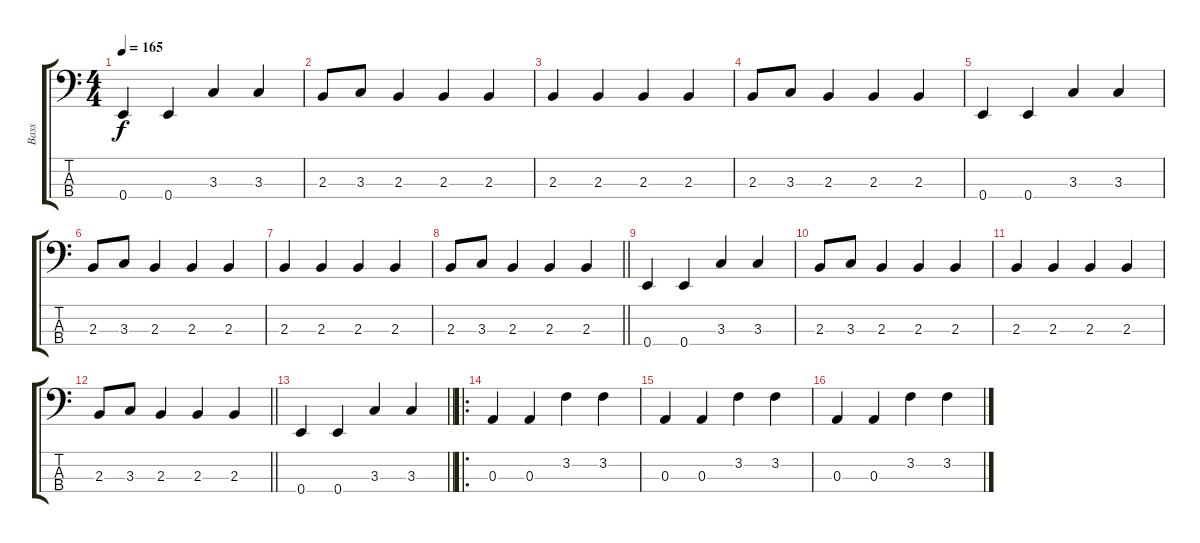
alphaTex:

\track ("Bass" "Bass") {instrument electricbassfinger}
\staff {score tabs}
\tuning (G2 D2 A1 E1) {hide}
\ts (4 4)
\tempo 165
\clef f4
\ks c
0.4.4{dy f} 0.4.4 3.3.4 3.3.4 |
2.3.8 3.3.8 2.3.4 2.3.4 2.3.4 |
2.3.4 2.3.4 2.3.4 2.3.4 |
2.3.8 3.3.8 2.3.4 2.3.4 2.3.4 |
0.4.4 0.4.4 3.3.4 3.3.4 |
2.3.8 3.3.8 2.3.4 2.3.4 2.3.4 |
2.3.4 2.3.4 2.3.4 2.3.4 |
\barLineRight lightlight
2.3.8 3.3.8 2.3.4 2.3.4 2.3.4 |
0.4.4 0.4.4 3.3.4 3.3.4 |
2.3.8 3.3.8 2.3.4 2.3.4 2.3.4 |
2.3.4 2.3.4 2.3.4 2.3.4 |
\barLineRight lightlight
2.3.8 3.3.8 2.3.4 2.3.4 2.3.4 |
\barLineRight lightlight
0.4.4 0.4.4 3.3.4 3.3.4 |
\ro
0.3.4 0.3.4 3.2.4 3.2.4 |
0.3.4 0.3.4 3.2.4 3.2.4 |
0.3.4 0.3.4 3.2.4 3.2.4
